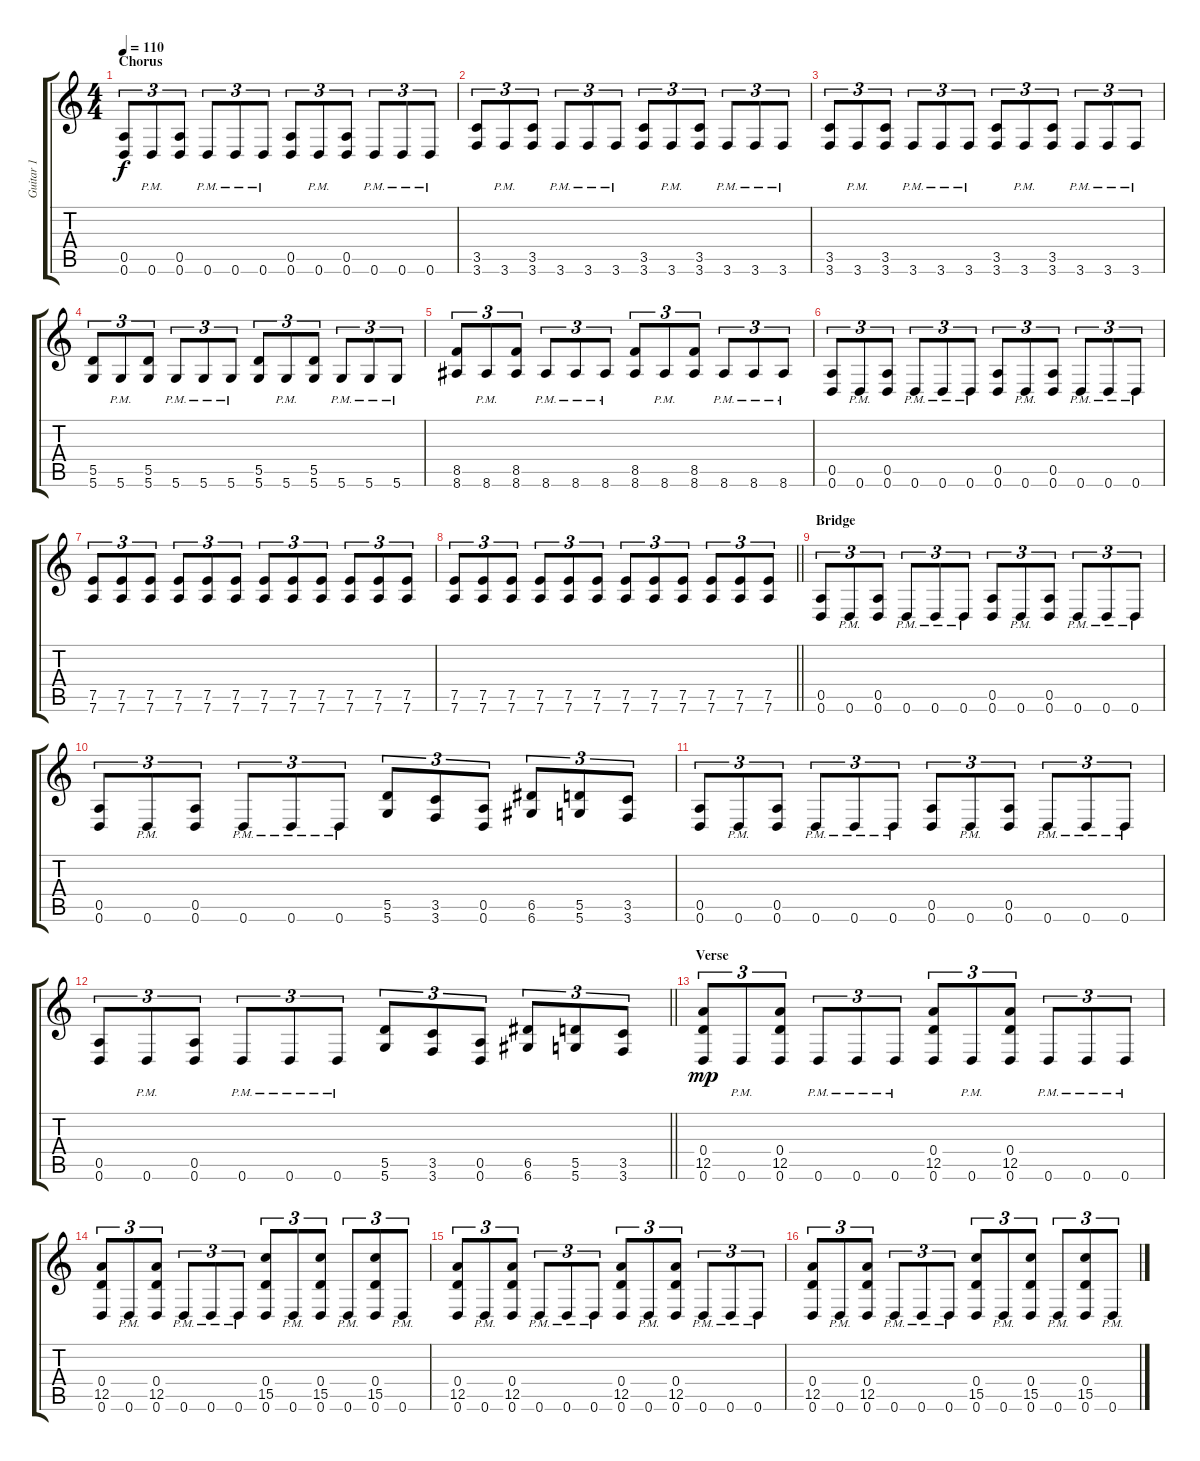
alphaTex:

\track ("Guitar 1" "Guitar 1") {instrument distortionguitar}
\staff {score tabs}
\tuning (E4 B3 G3 D3 A2 D2) {hide}
\ts (4 4)
\section ("" "Chorus")
\tempo 110
\clef g2
\ks c
(0.5 0.6).8{tu (3 2) dy f instrument distortionguitar} 0.6{pm}.8{tu (3 2)} (0.5 0.6).8{tu (3 2)} 0.6{pm}.8{tu (3 2)} 0.6{pm}.8{tu (3 2)} 0.6{pm}.8{tu (3 2)} (0.5 0.6).8{tu (3 2)} 0.6{pm}.8{tu (3 2)} (0.5 0.6).8{tu (3 2)} 0.6{pm}.8{tu (3 2)} 0.6{pm}.8{tu (3 2)} 0.6{pm}.8{tu (3 2)} |
(3.5 3.6).8{tu (3 2)} 3.6{pm}.8{tu (3 2)} (3.5 3.6).8{tu (3 2)} 3.6{pm}.8{tu (3 2)} 3.6{pm}.8{tu (3 2)} 3.6{pm}.8{tu (3 2)} (3.5 3.6).8{tu (3 2)} 3.6{pm}.8{tu (3 2)} (3.5 3.6).8{tu (3 2)} 3.6{pm}.8{tu (3 2)} 3.6{pm}.8{tu (3 2)} 3.6{pm}.8{tu (3 2)} |
(3.5 3.6).8{tu (3 2)} 3.6{pm}.8{tu (3 2)} (3.5 3.6).8{tu (3 2)} 3.6{pm}.8{tu (3 2)} 3.6{pm}.8{tu (3 2)} 3.6{pm}.8{tu (3 2)} (3.5 3.6).8{tu (3 2)} 3.6{pm}.8{tu (3 2)} (3.5 3.6).8{tu (3 2)} 3.6{pm}.8{tu (3 2)} 3.6{pm}.8{tu (3 2)} 3.6{pm}.8{tu (3 2)} |
(5.5 5.6).8{tu (3 2)} 5.6{pm}.8{tu (3 2)} (5.5 5.6).8{tu (3 2)} 5.6{pm}.8{tu (3 2)} 5.6{pm}.8{tu (3 2)} 5.6{pm}.8{tu (3 2)} (5.5 5.6).8{tu (3 2)} 5.6{pm}.8{tu (3 2)} (5.5 5.6).8{tu (3 2)} 5.6{pm}.8{tu (3 2)} 5.6{pm}.8{tu (3 2)} 5.6{pm}.8{tu (3 2)} |
(8.5 8.6).8{tu (3 2)} 8.6{pm}.8{tu (3 2)} (8.5 8.6).8{tu (3 2)} 8.6{pm}.8{tu (3 2)} 8.6{pm}.8{tu (3 2)} 8.6{pm}.8{tu (3 2)} (8.5 8.6).8{tu (3 2)} 8.6{pm}.8{tu (3 2)} (8.5 8.6).8{tu (3 2)} 8.6{pm}.8{tu (3 2)} 8.6{pm}.8{tu (3 2)} 8.6{pm}.8{tu (3 2)} |
(0.5 0.6).8{tu (3 2)} 0.6{pm}.8{tu (3 2)} (0.5 0.6).8{tu (3 2)} 0.6{pm}.8{tu (3 2)} 0.6{pm}.8{tu (3 2)} 0.6{pm}.8{tu (3 2)} (0.5 0.6).8{tu (3 2)} 0.6{pm}.8{tu (3 2)} (0.5 0.6).8{tu (3 2)} 0.6{pm}.8{tu (3 2)} 0.6{pm}.8{tu (3 2)} 0.6{pm}.8{tu (3 2)} |
(7.5 7.6).8{tu (3 2)} (7.5 7.6).8{tu (3 2)} (7.5 7.6).8{tu (3 2)} (7.5 7.6).8{tu (3 2)} (7.5 7.6).8{tu (3 2)} (7.5 7.6).8{tu (3 2)} (7.5 7.6).8{tu (3 2)} (7.5 7.6).8{tu (3 2)} (7.5 7.6).8{tu (3 2)} (7.5 7.6).8{tu (3 2)} (7.5 7.6).8{tu (3 2)} (7.5 7.6).8{tu (3 2)} |
\barLineRight lightlight
(7.5 7.6).8{tu (3 2)} (7.5 7.6).8{tu (3 2)} (7.5 7.6).8{tu (3 2)} (7.5 7.6).8{tu (3 2)} (7.5 7.6).8{tu (3 2)} (7.5 7.6).8{tu (3 2)} (7.5 7.6).8{tu (3 2)} (7.5 7.6).8{tu (3 2)} (7.5 7.6).8{tu (3 2)} (7.5 7.6).8{tu (3 2)} (7.5 7.6).8{tu (3 2)} (7.5 7.6).8{tu (3 2)} |
\section ("" "Bridge")
(0.5 0.6).8{tu (3 2)} 0.6{pm}.8{tu (3 2)} (0.5 0.6).8{tu (3 2)} 0.6{pm}.8{tu (3 2)} 0.6{pm}.8{tu (3 2)} 0.6{pm}.8{tu (3 2)} (0.5 0.6).8{tu (3 2)} 0.6{pm}.8{tu (3 2)} (0.5 0.6).8{tu (3 2)} 0.6{pm}.8{tu (3 2)} 0.6{pm}.8{tu (3 2)} 0.6{pm}.8{tu (3 2)} |
(0.5 0.6).8{tu (3 2)} 0.6{pm}.8{tu (3 2)} (0.5 0.6).8{tu (3 2)} 0.6{pm}.8{tu (3 2)} 0.6{pm}.8{tu (3 2)} 0.6{pm}.8{tu (3 2)} (5.5 5.6).8{tu (3 2)} (3.5 3.6).8{tu (3 2)} (0.5 0.6).8{tu (3 2)} (6.5 6.6).8{tu (3 2)} (5.5 5.6).8{tu (3 2)} (3.5 3.6).8{tu (3 2)} |
(0.5 0.6).8{tu (3 2)} 0.6{pm}.8{tu (3 2)} (0.5 0.6).8{tu (3 2)} 0.6{pm}.8{tu (3 2)} 0.6{pm}.8{tu (3 2)} 0.6{pm}.8{tu (3 2)} (0.5 0.6).8{tu (3 2)} 0.6{pm}.8{tu (3 2)} (0.5 0.6).8{tu (3 2)} 0.6{pm}.8{tu (3 2)} 0.6{pm}.8{tu (3 2)} 0.6{pm}.8{tu (3 2)} |
\barLineRight lightlight
(0.5 0.6).8{tu (3 2)} 0.6{pm}.8{tu (3 2)} (0.5 0.6).8{tu (3 2)} 0.6{pm}.8{tu (3 2)} 0.6{pm}.8{tu (3 2)} 0.6{pm}.8{tu (3 2)} (5.5 5.6).8{tu (3 2)} (3.5 3.6).8{tu (3 2)} (0.5 0.6).8{tu (3 2)} (6.5 6.6).8{tu (3 2)} (5.5 5.6).8{tu (3 2)} (3.5 3.6).8{tu (3 2)} |
\section ("" "Verse")
(0.4 12.5 0.6).8{tu (3 2) dy mp instrument electricguitarclean} 0.6{pm}.8{tu (3 2)} (0.4 12.5 0.6).8{tu (3 2)} 0.6{pm}.8{tu (3 2)} 0.6{pm}.8{tu (3 2)} 0.6{pm}.8{tu (3 2)} (0.4 12.5 0.6).8{tu (3 2)} 0.6{pm}.8{tu (3 2)} (0.4 12.5 0.6).8{tu (3 2)} 0.6{pm}.8{tu (3 2)} 0.6{pm}.8{tu (3 2)} 0.6{pm}.8{tu (3 2)} |
(0.4 12.5 0.6).8{tu (3 2)} 0.6{pm}.8{tu (3 2)} (0.4 12.5 0.6).8{tu (3 2)} 0.6{pm}.8{tu (3 2)} 0.6{pm}.8{tu (3 2)} 0.6{pm}.8{tu (3 2)} (0.4 15.5 0.6).8{tu (3 2)} 0.6{pm}.8{tu (3 2)} (0.4 15.5 0.6).8{tu (3 2)} 0.6{pm}.8{tu (3 2)} (0.4 15.5 0.6).8{tu (3 2)} 0.6{pm}.8{tu (3 2)} |
(0.4 12.5 0.6).8{tu (3 2)} 0.6{pm}.8{tu (3 2)} (0.4 12.5 0.6).8{tu (3 2)} 0.6{pm}.8{tu (3 2)} 0.6{pm}.8{tu (3 2)} 0.6{pm}.8{tu (3 2)} (0.4 12.5 0.6).8{tu (3 2)} 0.6{pm}.8{tu (3 2)} (0.4 12.5 0.6).8{tu (3 2)} 0.6{pm}.8{tu (3 2)} 0.6{pm}.8{tu (3 2)} 0.6{pm}.8{tu (3 2)} |
(0.4 12.5 0.6).8{tu (3 2)} 0.6{pm}.8{tu (3 2)} (0.4 12.5 0.6).8{tu (3 2)} 0.6{pm}.8{tu (3 2)} 0.6{pm}.8{tu (3 2)} 0.6{pm}.8{tu (3 2)} (0.4 15.5 0.6).8{tu (3 2)} 0.6{pm}.8{tu (3 2)} (0.4 15.5 0.6).8{tu (3 2)} 0.6{pm}.8{tu (3 2)} (0.4 15.5 0.6).8{tu (3 2)} 0.6{pm}.8{tu (3 2)}
